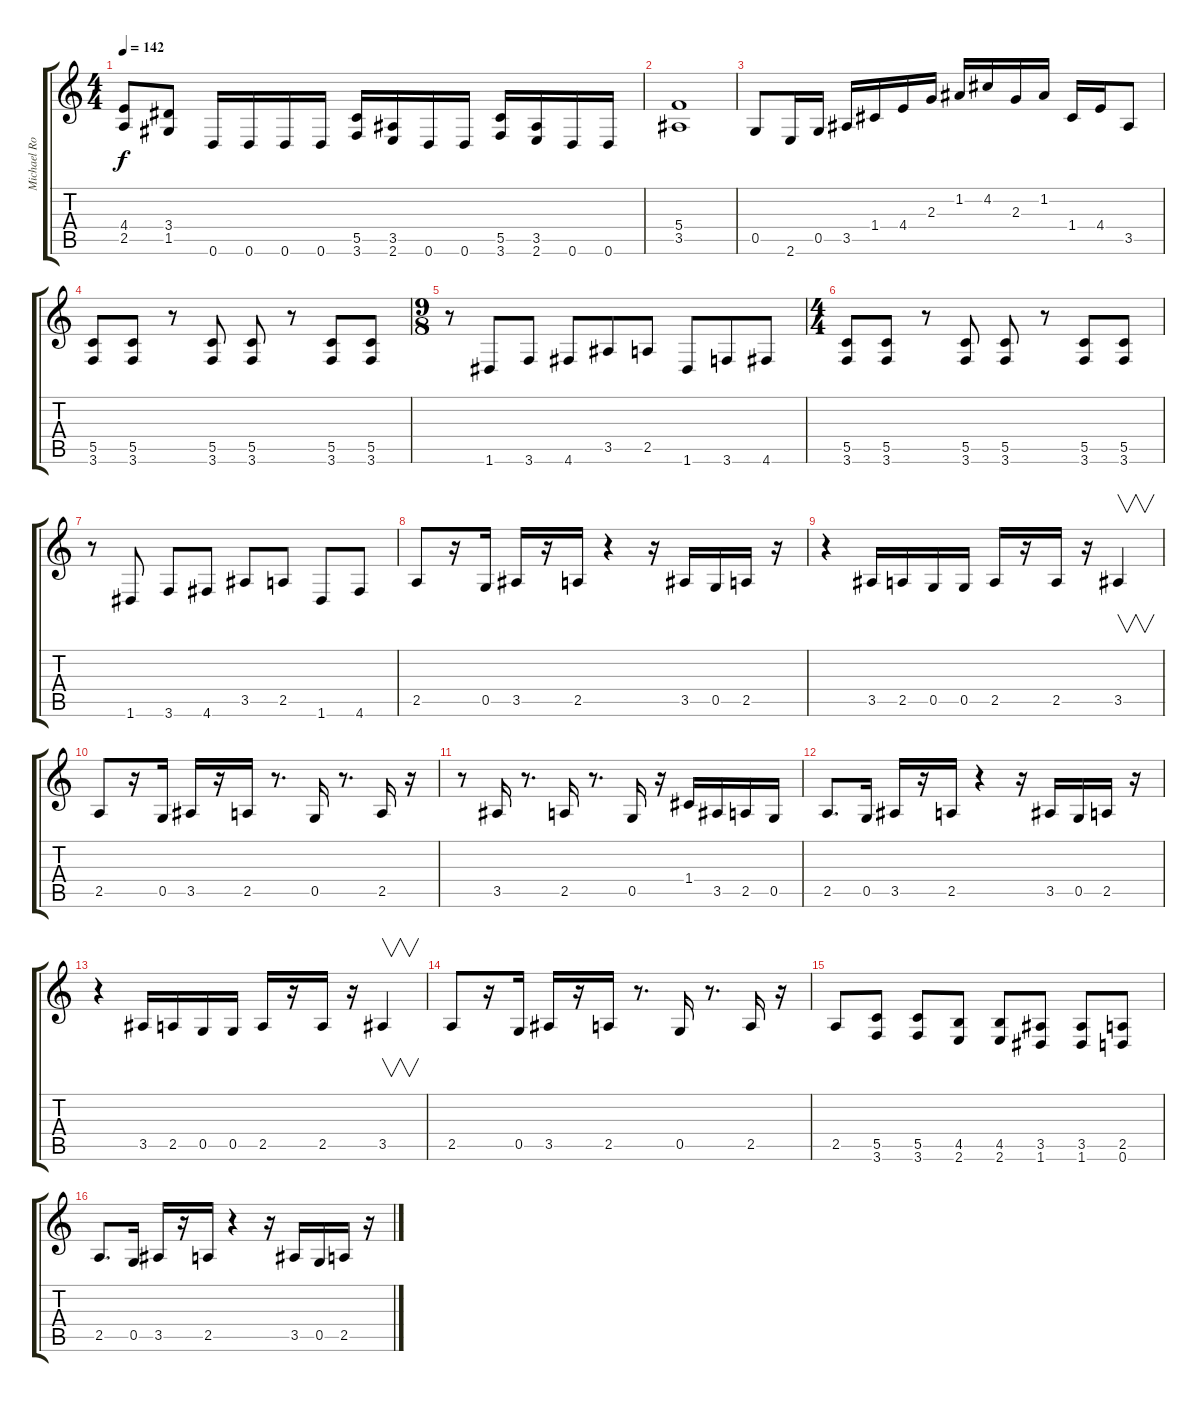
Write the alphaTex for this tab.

\track ("Michael Romeo (Guitar)" "Michael Ro") {solo instrument overdrivenguitar}
\staff {score tabs}
\tuning (D4 A3 F3 C3 G2 D2) {hide}
\ts (4 4)
\tempo 142
\clef g2
\ks c
(4.4{t} 2.5{t}).8{dy f} (3.4 1.5).8 0.6.16 0.6.16 0.6.16 0.6.16 (5.5 3.6).16 (3.5 2.6).16 0.6.16 0.6.16 (5.5 3.6).16 (3.5 2.6).16 0.6.16 0.6.16 |
(5.4 3.5).1 |
0.5.8 2.6.16 0.5.16 3.5.16 1.4.16 4.4.16 2.3.16 1.2.16 4.2.16 2.3.16 1.2.16 1.4.16 4.4.16 3.5.8 |
(5.5 3.6).8{volume 16 balance 8} (5.5 3.6).8 r.8 (5.5 3.6).8 (5.5 3.6).8 r.8 (5.5 3.6).8 (5.5 3.6).8 |
\ts (9 8)
r.8 1.6.8 3.6.8 4.6.8 3.5.8 2.5.8 1.6.8 3.6.8 4.6.8 |
\ts (4 4)
(5.5 3.6).8 (5.5 3.6).8 r.8 (5.5 3.6).8 (5.5 3.6).8 r.8 (5.5 3.6).8 (5.5 3.6).8 |
r.8 1.6.8 3.6.8 4.6.8 3.5.8 2.5.8 1.6.8 4.6.8 |
2.5.8 r.16 0.5.16 3.5.16 r.16 2.5.16 r.4 r.16 3.5.16 0.5.16 2.5.16 r.16 |
r.4 3.5.16 2.5.16 0.5.16 0.5.16 2.5.16 r.16 2.5.16 r.16 3.5.4{v} |
2.5.8 r.16 0.5.16 3.5.16 r.16 2.5.16 r.8{d} 0.5.16 r.8{d} 2.5.16 r.16 |
r.8 3.5.16 r.8{d} 2.5.16 r.8{d} 0.5.16 r.16 1.4.16 3.5.16 2.5.16 0.5.16 |
2.5.8{d} 0.5.16 3.5.16 r.16 2.5.16 r.4 r.16 3.5.16 0.5.16 2.5.16 r.16 |
r.4 3.5.16 2.5.16 0.5.16 0.5.16 2.5.16 r.16 2.5.16 r.16 3.5.4{v} |
2.5.8 r.16 0.5.16 3.5.16 r.16 2.5.16 r.8{d} 0.5.16 r.8{d} 2.5.16 r.16 |
2.5.8 (5.5 3.6).8 (5.5 3.6).8 (4.5 2.6).8 (4.5 2.6).8 (3.5 1.6).8 (3.5 1.6).8 (2.5 0.6).8 |
2.5.8{d} 0.5.16 3.5.16 r.16 2.5.16 r.4 r.16 3.5.16 0.5.16 2.5.16 r.16
